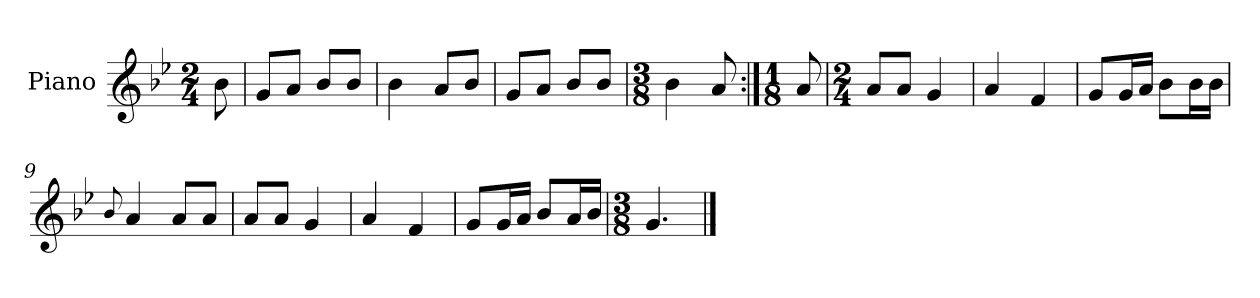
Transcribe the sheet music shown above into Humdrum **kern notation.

**kern
*part1
*staff1
*I"Piano
*I'Pno.
*clefG2
*k[b-e-]
*M2/4
=
8b-\
=1
8g/L
8a/J
8b-/L
8b-/J
=2
4b-\
8a/L
8b-/J
=3
8g/L
8a/J
8b-/L
8b-/J
=4
*M3/8
4b-\
8a/
=5:|!
*M1/8
8a/
=6
*M2/4
8a/L
8a/J
4g/
=7
4a/
4f/
=8
8g/L
16g/L
16a/JJ
8b-\L
16b-\L
16b-\JJ
=9
8qqb-/
4a/
8a/L
8a/J
!!LO:LB:g=z
=10
8a/L
8a/J
4g/
=11
4a/
4f/
=12
8g/L
16g/L
16a/JJ
8b-/L
16a/L
16b-/JJ
=13
*M3/8
4.g/
==
*-
